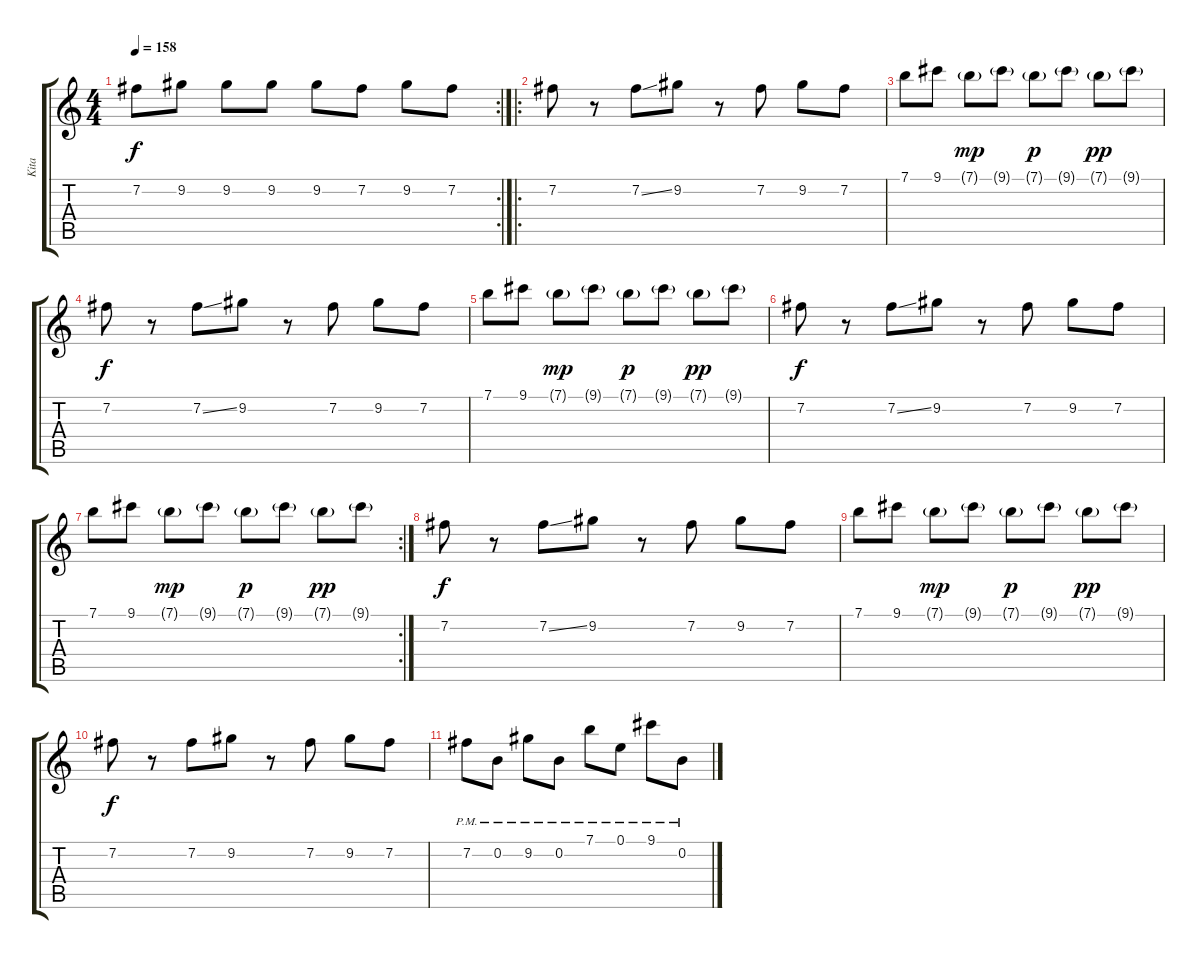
\track ("Kita" "Kita") {instrument overdrivenguitar}
\staff {score tabs}
\tuning (E4 B3 G3 D3 A2 E2) {hide}
\rc 2
\ts (4 4)
\tempo 158
\clef g2
\ks c
7.2.8{dy f} 9.2.8 9.2.8 9.2.8 9.2.8 7.2.8 9.2.8 7.2.8 |
\ro
7.2.8 r.8 7.2{ss}.8 9.2.8 r.8 7.2.8 9.2.8 7.2.8 |
7.1.8 9.1.8 7.1{g}.8{dy mp} 9.1{g}.8 7.1{g}.8{dy p} 9.1{g}.8 7.1{g}.8{dy pp} 9.1{g}.8 |
7.2.8{dy f} r.8 7.2{ss}.8 9.2.8 r.8 7.2.8 9.2.8 7.2.8 |
7.1.8 9.1.8 7.1{g}.8{dy mp} 9.1{g}.8 7.1{g}.8{dy p} 9.1{g}.8 7.1{g}.8{dy pp} 9.1{g}.8 |
7.2.8{dy f} r.8 7.2{ss}.8 9.2.8 r.8 7.2.8 9.2.8 7.2.8 |
\rc 2
7.1.8 9.1.8 7.1{g}.8{dy mp} 9.1{g}.8 7.1{g}.8{dy p} 9.1{g}.8 7.1{g}.8{dy pp} 9.1{g}.8 |
7.2.8{dy f} r.8 7.2{ss}.8 9.2.8 r.8 7.2.8 9.2.8 7.2.8 |
7.1.8 9.1.8 7.1{g}.8{dy mp} 9.1{g}.8 7.1{g}.8{dy p} 9.1{g}.8 7.1{g}.8{dy pp} 9.1{g}.8 |
7.2.8{dy f} r.8 7.2.8 9.2.8 r.8 7.2.8 9.2.8 7.2.8 |
7.2{pm}.8 0.2{pm}.8 9.2{pm}.8 0.2{pm}.8 7.1{pm}.8 0.1{pm}.8 9.1{pm}.8 0.2{pm}.8
